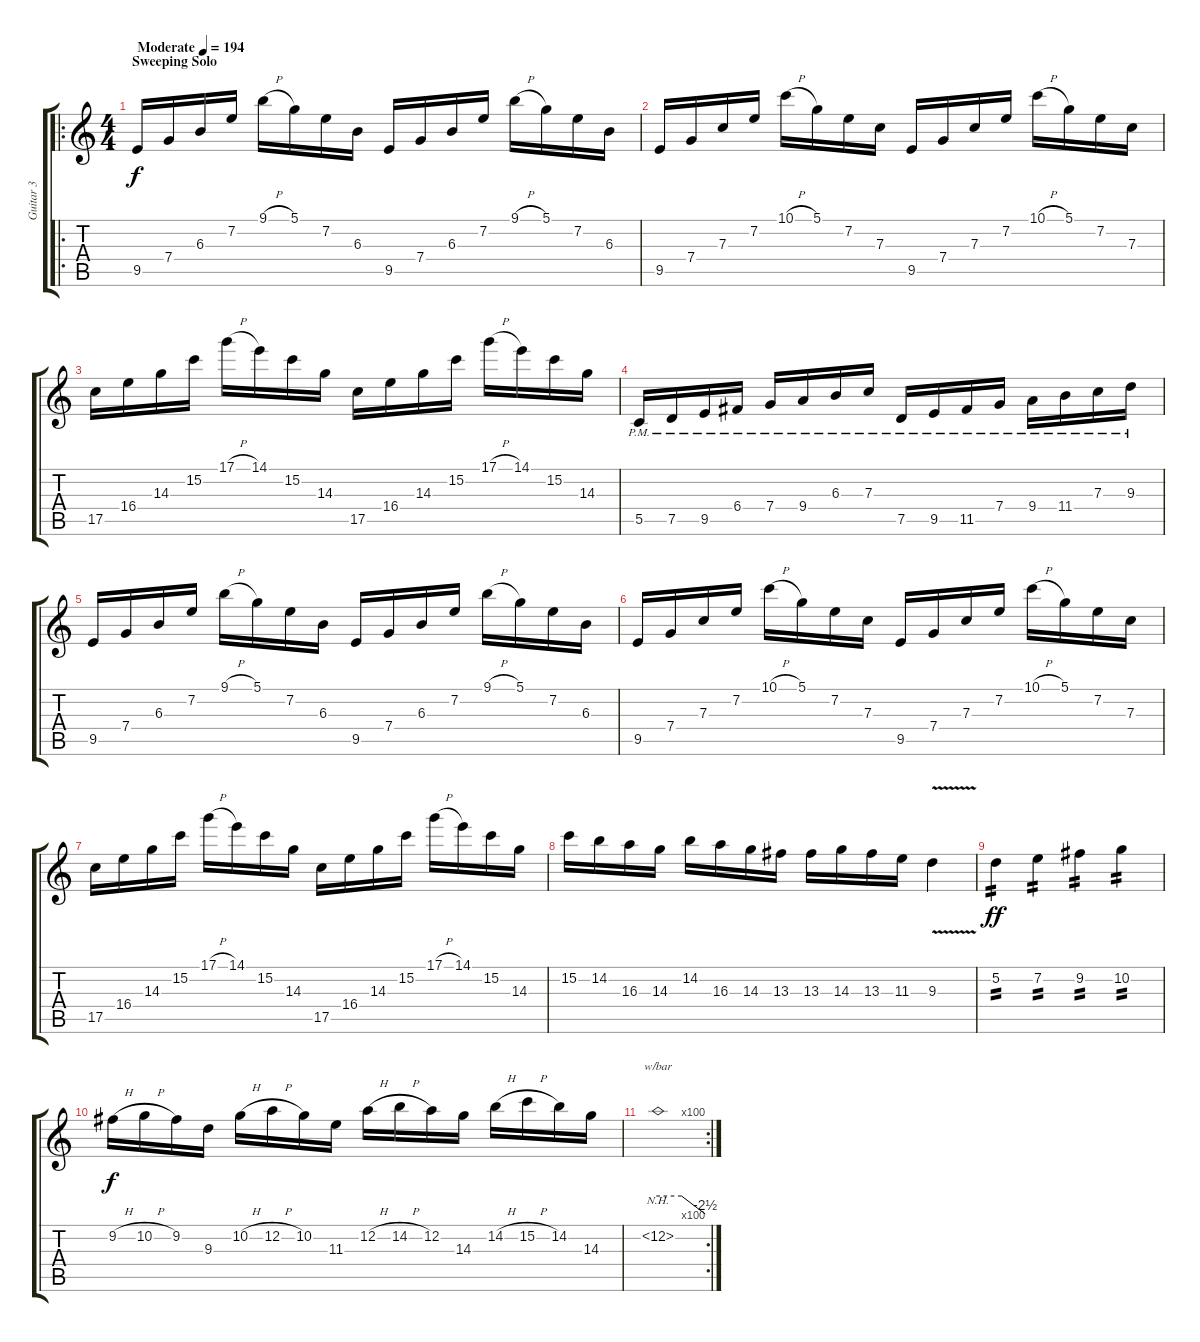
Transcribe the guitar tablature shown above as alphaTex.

\track ("Guitar 3" "Guitar 3") {instrument distortionguitar}
\staff {score tabs}
\tuning (D4 A3 F3 C3 G2 C2) {hide}
\ro
\ts (4 4)
\section ("" "Sweeping Solo")
\tempo (194 "Moderate")
\clef g2
\ks c
9.5.16{dy f instrument distortionguitar} 7.4.16 6.3.16 7.2.16 9.1{h}.16 5.1.16 7.2.16 6.3.16 9.5.16 7.4.16 6.3.16 7.2.16 9.1{h}.16 5.1.16 7.2.16 6.3.16 |
9.5.16 7.4.16 7.3.16 7.2.16 10.1{h}.16 5.1.16 7.2.16 7.3.16 9.5.16 7.4.16 7.3.16 7.2.16 10.1{h}.16 5.1.16 7.2.16 7.3.16 |
17.5.16 16.4.16 14.3.16 15.2.16 17.1{h}.16 14.1.16 15.2.16 14.3.16 17.5.16 16.4.16 14.3.16 15.2.16 17.1{h}.16 14.1.16 15.2.16 14.3.16 |
5.5{pm}.16 7.5{pm}.16 9.5{pm}.16 6.4{pm}.16 7.4{pm}.16 9.4{pm}.16 6.3{pm}.16 7.3{pm}.16 7.5{pm}.16 9.5{pm}.16 11.5{pm}.16 7.4{pm}.16 9.4{pm}.16 11.4{pm}.16 7.3{pm}.16 9.3{pm}.16 |
9.5.16 7.4.16 6.3.16 7.2.16 9.1{h}.16 5.1.16 7.2.16 6.3.16 9.5.16 7.4.16 6.3.16 7.2.16 9.1{h}.16 5.1.16 7.2.16 6.3.16 |
9.5.16 7.4.16 7.3.16 7.2.16 10.1{h}.16 5.1.16 7.2.16 7.3.16 9.5.16 7.4.16 7.3.16 7.2.16 10.1{h}.16 5.1.16 7.2.16 7.3.16 |
17.5.16 16.4.16 14.3.16 15.2.16 17.1{h}.16 14.1.16 15.2.16 14.3.16 17.5.16 16.4.16 14.3.16 15.2.16 17.1{h}.16 14.1.16 15.2.16 14.3.16 |
15.2.16 14.2.16 16.3.16 14.3.16 14.2.16 16.3.16 14.3.16 13.3.16 13.3.16 14.3.16 13.3.16 11.3.16 9.3{v}.4 |
5.2.4{tp 2 dy ff} 7.2.4{tp 2} 9.2.4{tp 2} 10.2.4{tp 2} |
9.2{h}.16{dy f} 10.2{h}.16 9.2.16 9.3.16 10.2{h}.16 12.2{h}.16 10.2.16 11.3.16 12.2{h}.16 14.2{h}.16 12.2.16 14.3.16 14.2{h}.16 15.2{h}.16 14.2.16 14.3.16 |
\rc 100
12.2{nh}.1{tbe (custom default 0 0 30 0 60 -10)}
